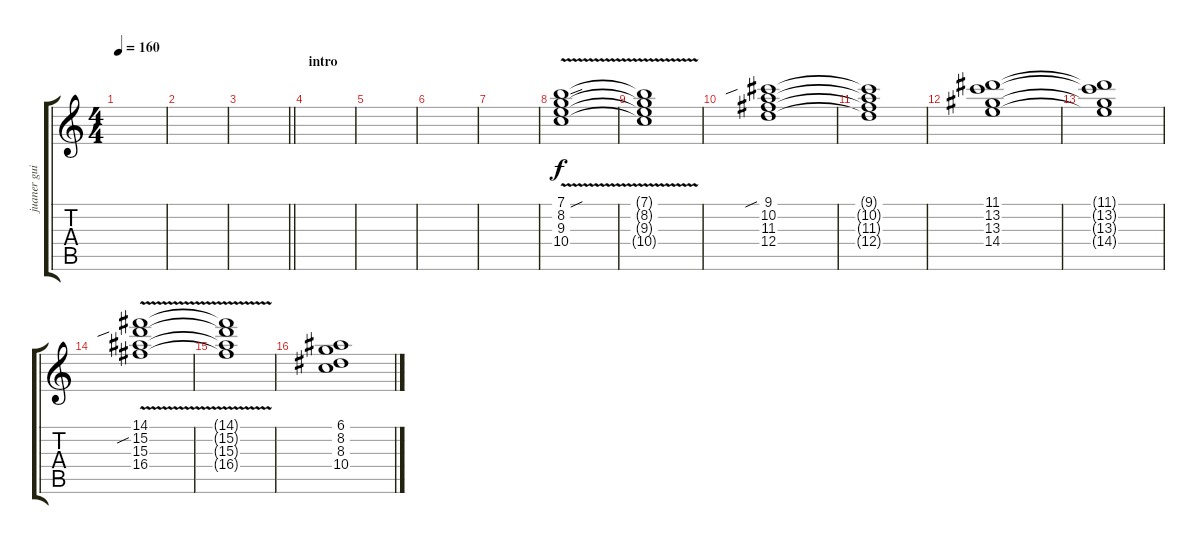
\track ("juaner guitar 2" "juaner gui") {instrument acousticguitarnylon}
\staff {score tabs}
\tuning (E4 B3 G3 D3 A2 E2) {hide}
\ts (4 4)
\tempo 160
\clef g2
\ks c
|
|
\barLineRight lightlight
|
\section ("" "intro")
|
|
|
|
(7.1{sou} 8.2{v} 9.3 10.4).1{instrument overdrivenguitar} |
(7.1{t} 8.2{t} 9.3{t} 10.4{t}).1 |
(9.1{sib} 10.2 11.3 12.4).1 |
(9.1{t} 10.2{t} 11.3{t} 12.4{t}).1 |
(11.1 13.2 13.3 14.4).1 |
(11.1{t} 13.2{t} 13.3{t} 14.4{t}).1 |
(14.1 15.2{v sib} 15.3 16.4).1 |
(14.1{t} 15.2{t} 15.3{t} 16.4{t}).1 |
(6.1 8.2 8.3 10.4).1
